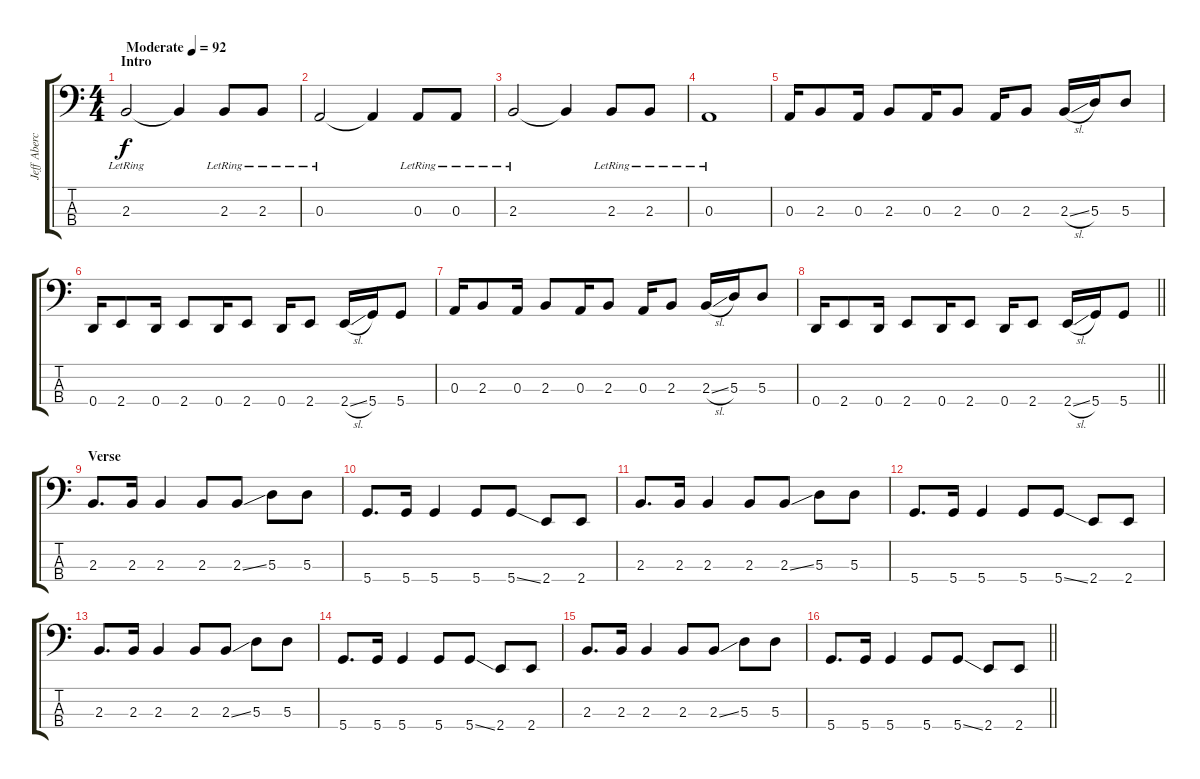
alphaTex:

\track ("Jeff Abercrombie (Bass)" "Jeff Aberc") {instrument electricbassfinger}
\staff {score tabs}
\tuning (G2 D2 A1 D1) {hide}
\ts (4 4)
\section ("" "Intro")
\tempo (92 "Moderate")
\clef f4
\ks c
2.3{lr}.2{dy f instrument electricbassfinger} 2.3{t}.4 2.3{lr}.8 2.3{lr}.8 |
0.3{lr}.2 0.3{t}.4 0.3{lr}.8 0.3{lr}.8 |
2.3{lr}.2 2.3{t}.4 2.3{lr}.8 2.3{lr}.8 |
0.3{lr}.1 |
0.3.16 2.3.8 0.3.16 2.3.8 0.3.16 2.3.8 0.3.16 2.3.8 2.3{sl}.16 5.3.16 5.3.8 |
0.4.16 2.4.8 0.4.16 2.4.8 0.4.16 2.4.8 0.4.16 2.4.8 2.4{sl}.16 5.4.16 5.4.8 |
0.3.16 2.3.8 0.3.16 2.3.8 0.3.16 2.3.8 0.3.16 2.3.8 2.3{sl}.16 5.3.16 5.3.8 |
\barLineRight lightlight
0.4.16 2.4.8 0.4.16 2.4.8 0.4.16 2.4.8 0.4.16 2.4.8 2.4{sl}.16 5.4.16 5.4.8 |
\section ("" "Verse")
2.3.8{d} 2.3.16 2.3.4 2.3.8 2.3{ss}.8 5.3.8 5.3.8 |
5.4.8{d} 5.4.16 5.4.4 5.4.8 5.4{ss}.8 2.4.8 2.4.8 |
2.3.8{d} 2.3.16 2.3.4 2.3.8 2.3{ss}.8 5.3.8 5.3.8 |
5.4.8{d} 5.4.16 5.4.4 5.4.8 5.4{ss}.8 2.4.8 2.4.8 |
2.3.8{d} 2.3.16 2.3.4 2.3.8 2.3{ss}.8 5.3.8 5.3.8 |
5.4.8{d} 5.4.16 5.4.4 5.4.8 5.4{ss}.8 2.4.8 2.4.8 |
2.3.8{d} 2.3.16 2.3.4 2.3.8 2.3{ss}.8 5.3.8 5.3.8 |
\barLineRight lightlight
5.4.8{d} 5.4.16 5.4.4 5.4.8 5.4{ss}.8 2.4.8 2.4.8
